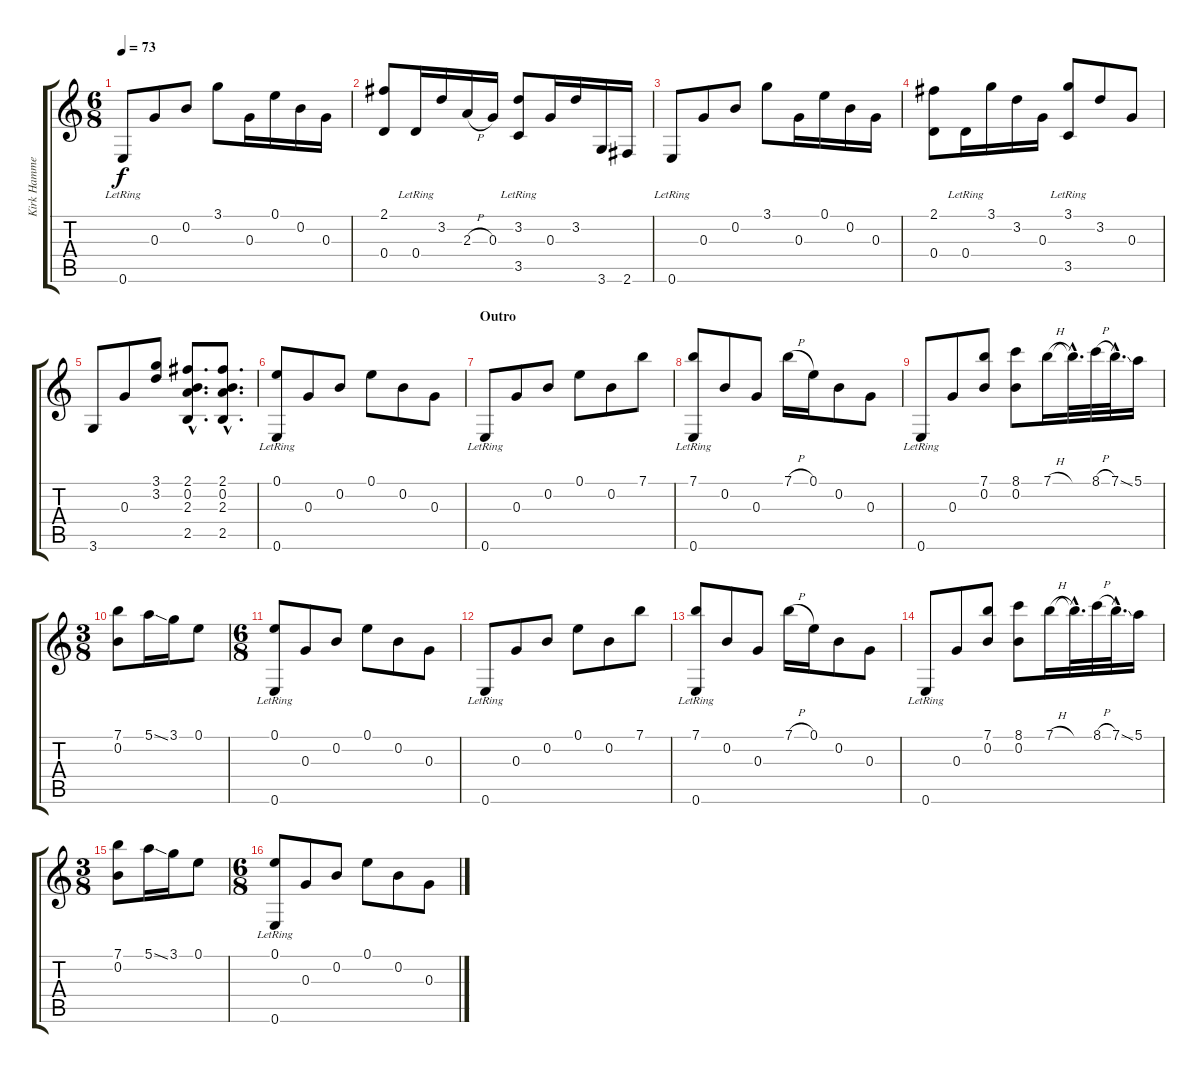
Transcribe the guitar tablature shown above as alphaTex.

\track ("Kirk Hammet" "Kirk Hamme") {instrument electricguitarclean}
\staff {score tabs}
\tuning (E4 B3 G3 D3 A2 E2) {hide}
\ts (6 8)
\tempo 73
\clef g2
\ks c
0.6{lr}.8{dy f} 0.3.8 0.2.8 3.1.8 0.3.16 0.1.16 0.2.16 0.3.16 |
(2.1 0.4).8 0.4{lr}.16 3.2.16 2.3{h}.16 0.3.16 (3.2 3.5{lr}).8 0.3.16 3.2.16 3.6.16 2.6.16 |
0.6{lr}.8 0.3.8 0.2.8 3.1.8 0.3.16 0.1.16 0.2.16 0.3.16 |
(2.1 0.4).8 0.4{lr}.16 3.1.16 3.2.16 0.3.16 (3.1 3.5{lr}).8 3.2.8 0.3.8 |
3.6.8 0.3.8 (3.1 3.2).8 (2.1{hac} 0.2{hac} 2.3{hac} 2.5{hac}).8{d} (2.1{hac} 0.2{hac} 2.3{hac} 2.5{hac}).8{d} |
(0.1 0.6{lr}).8 0.3.8 0.2.8 0.1.8 0.2.8 0.3.8 |
\section ("" "Outro")
0.6{lr}.8{instrument acousticguitarsteel} 0.3.8 0.2.8 0.1.8 0.2.8 7.1.8 |
(7.1 0.6{lr}).8 0.2.8 0.3.8 7.1{h}.16 0.1.16 0.2.8 0.3.8 |
0.6{lr}.8 0.3.8 (7.1 0.2).8 (8.1 0.2).8 7.1{h}.16 7.1{hac t}.32{d} 8.1{h}.32 7.1{ss hac}.32{d} 5.1.16 |
\ts (3 8)
(7.1 0.2).8 5.1{ss}.16 3.1.16 0.1.8 |
\ts (6 8)
(0.1 0.6{lr}).8 0.3.8 0.2.8 0.1.8 0.2.8 0.3.8 |
0.6{lr}.8 0.3.8 0.2.8 0.1.8 0.2.8 7.1.8 |
(7.1 0.6{lr}).8 0.2.8 0.3.8 7.1{h}.16 0.1.16 0.2.8 0.3.8 |
0.6{lr}.8 0.3.8 (7.1 0.2).8 (8.1 0.2).8 7.1{h}.16 7.1{hac t}.32{d} 8.1{h}.32 7.1{ss hac}.32{d} 5.1.16 |
\ts (3 8)
(7.1 0.2).8 5.1{ss}.16 3.1.16 0.1.8 |
\ts (6 8)
(0.1 0.6{lr}).8 0.3.8 0.2.8 0.1.8 0.2.8 0.3.8
